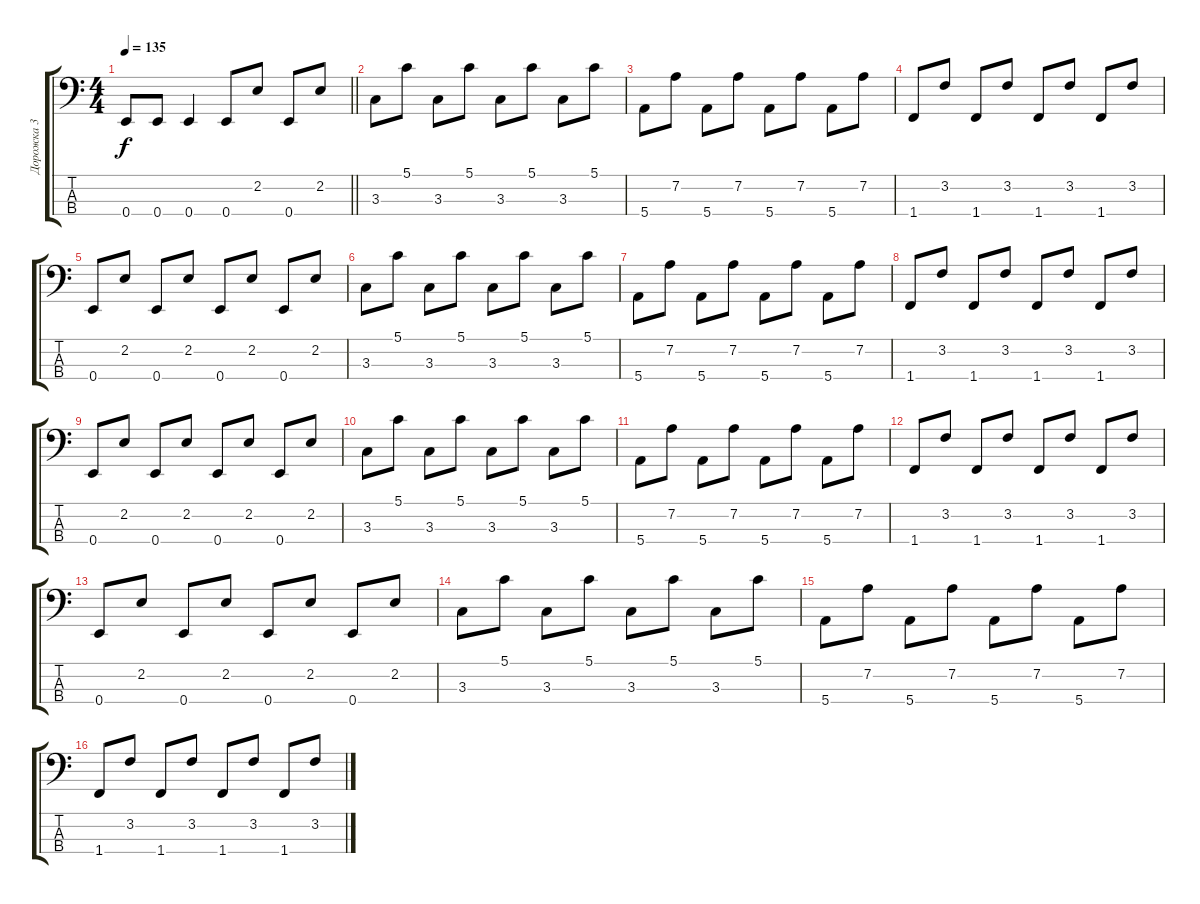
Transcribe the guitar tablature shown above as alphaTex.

\track ("Дорожка 3" "Дорожка 3") {instrument synthbass1}
\staff {score tabs}
\tuning (G2 D2 A1 E1) {hide}
\ts (4 4)
\tempo 135
\clef f4
\barLineRight lightlight
\ks c
0.4.8{dy f} 0.4.8 0.4.4 0.4.8 2.2.8 0.4.8 2.2.8 |
3.3.8{volume 14} 5.1.8 3.3.8 5.1.8 3.3.8 5.1.8 3.3.8 5.1.8 |
5.4.8 7.2.8 5.4.8 7.2.8 5.4.8 7.2.8 5.4.8 7.2.8 |
1.4.8 3.2.8 1.4.8 3.2.8 1.4.8 3.2.8 1.4.8 3.2.8 |
0.4.8 2.2.8 0.4.8 2.2.8 0.4.8 2.2.8 0.4.8 2.2.8 |
3.3.8 5.1.8 3.3.8 5.1.8 3.3.8 5.1.8 3.3.8 5.1.8 |
5.4.8 7.2.8 5.4.8 7.2.8 5.4.8 7.2.8 5.4.8 7.2.8 |
1.4.8 3.2.8 1.4.8 3.2.8 1.4.8 3.2.8 1.4.8 3.2.8 |
0.4.8 2.2.8 0.4.8 2.2.8 0.4.8 2.2.8 0.4.8 2.2.8 |
3.3.8 5.1.8 3.3.8 5.1.8 3.3.8 5.1.8 3.3.8 5.1.8 |
5.4.8 7.2.8 5.4.8 7.2.8 5.4.8 7.2.8 5.4.8 7.2.8 |
1.4.8 3.2.8 1.4.8 3.2.8 1.4.8 3.2.8 1.4.8 3.2.8 |
0.4.8 2.2.8 0.4.8 2.2.8 0.4.8 2.2.8 0.4.8 2.2.8 |
3.3.8 5.1.8 3.3.8 5.1.8 3.3.8 5.1.8 3.3.8 5.1.8 |
5.4.8 7.2.8 5.4.8 7.2.8 5.4.8 7.2.8 5.4.8 7.2.8 |
1.4.8 3.2.8 1.4.8 3.2.8 1.4.8 3.2.8 1.4.8 3.2.8
